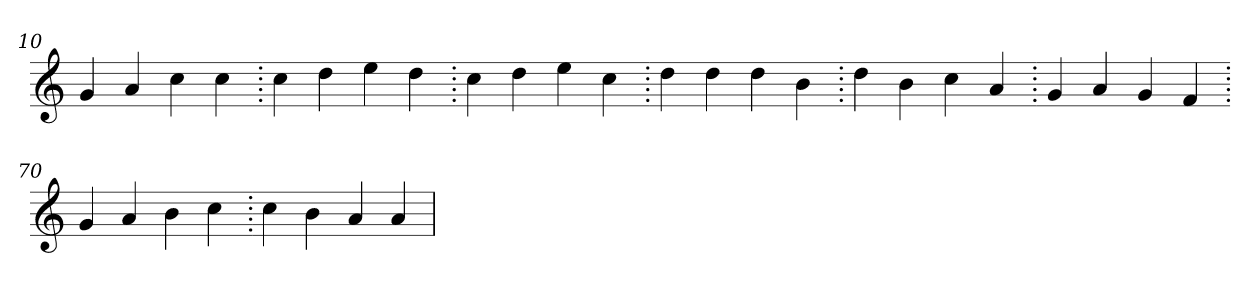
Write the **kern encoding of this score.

**kern
*part1
*staff1
*clefG2
=10.
4g
4a
4cc
4cc
=20.
4cc
4dd
4ee
4dd
=30.
4cc
4dd
4ee
4cc
=40.
4dd
4dd
4dd
4b
=50.
4dd
4b
4cc
4a
=60.
4g
4a
4g
4f
=70.
4g
4a
4b
4cc
=80.
4cc
4b
4a
4a
=
*-
